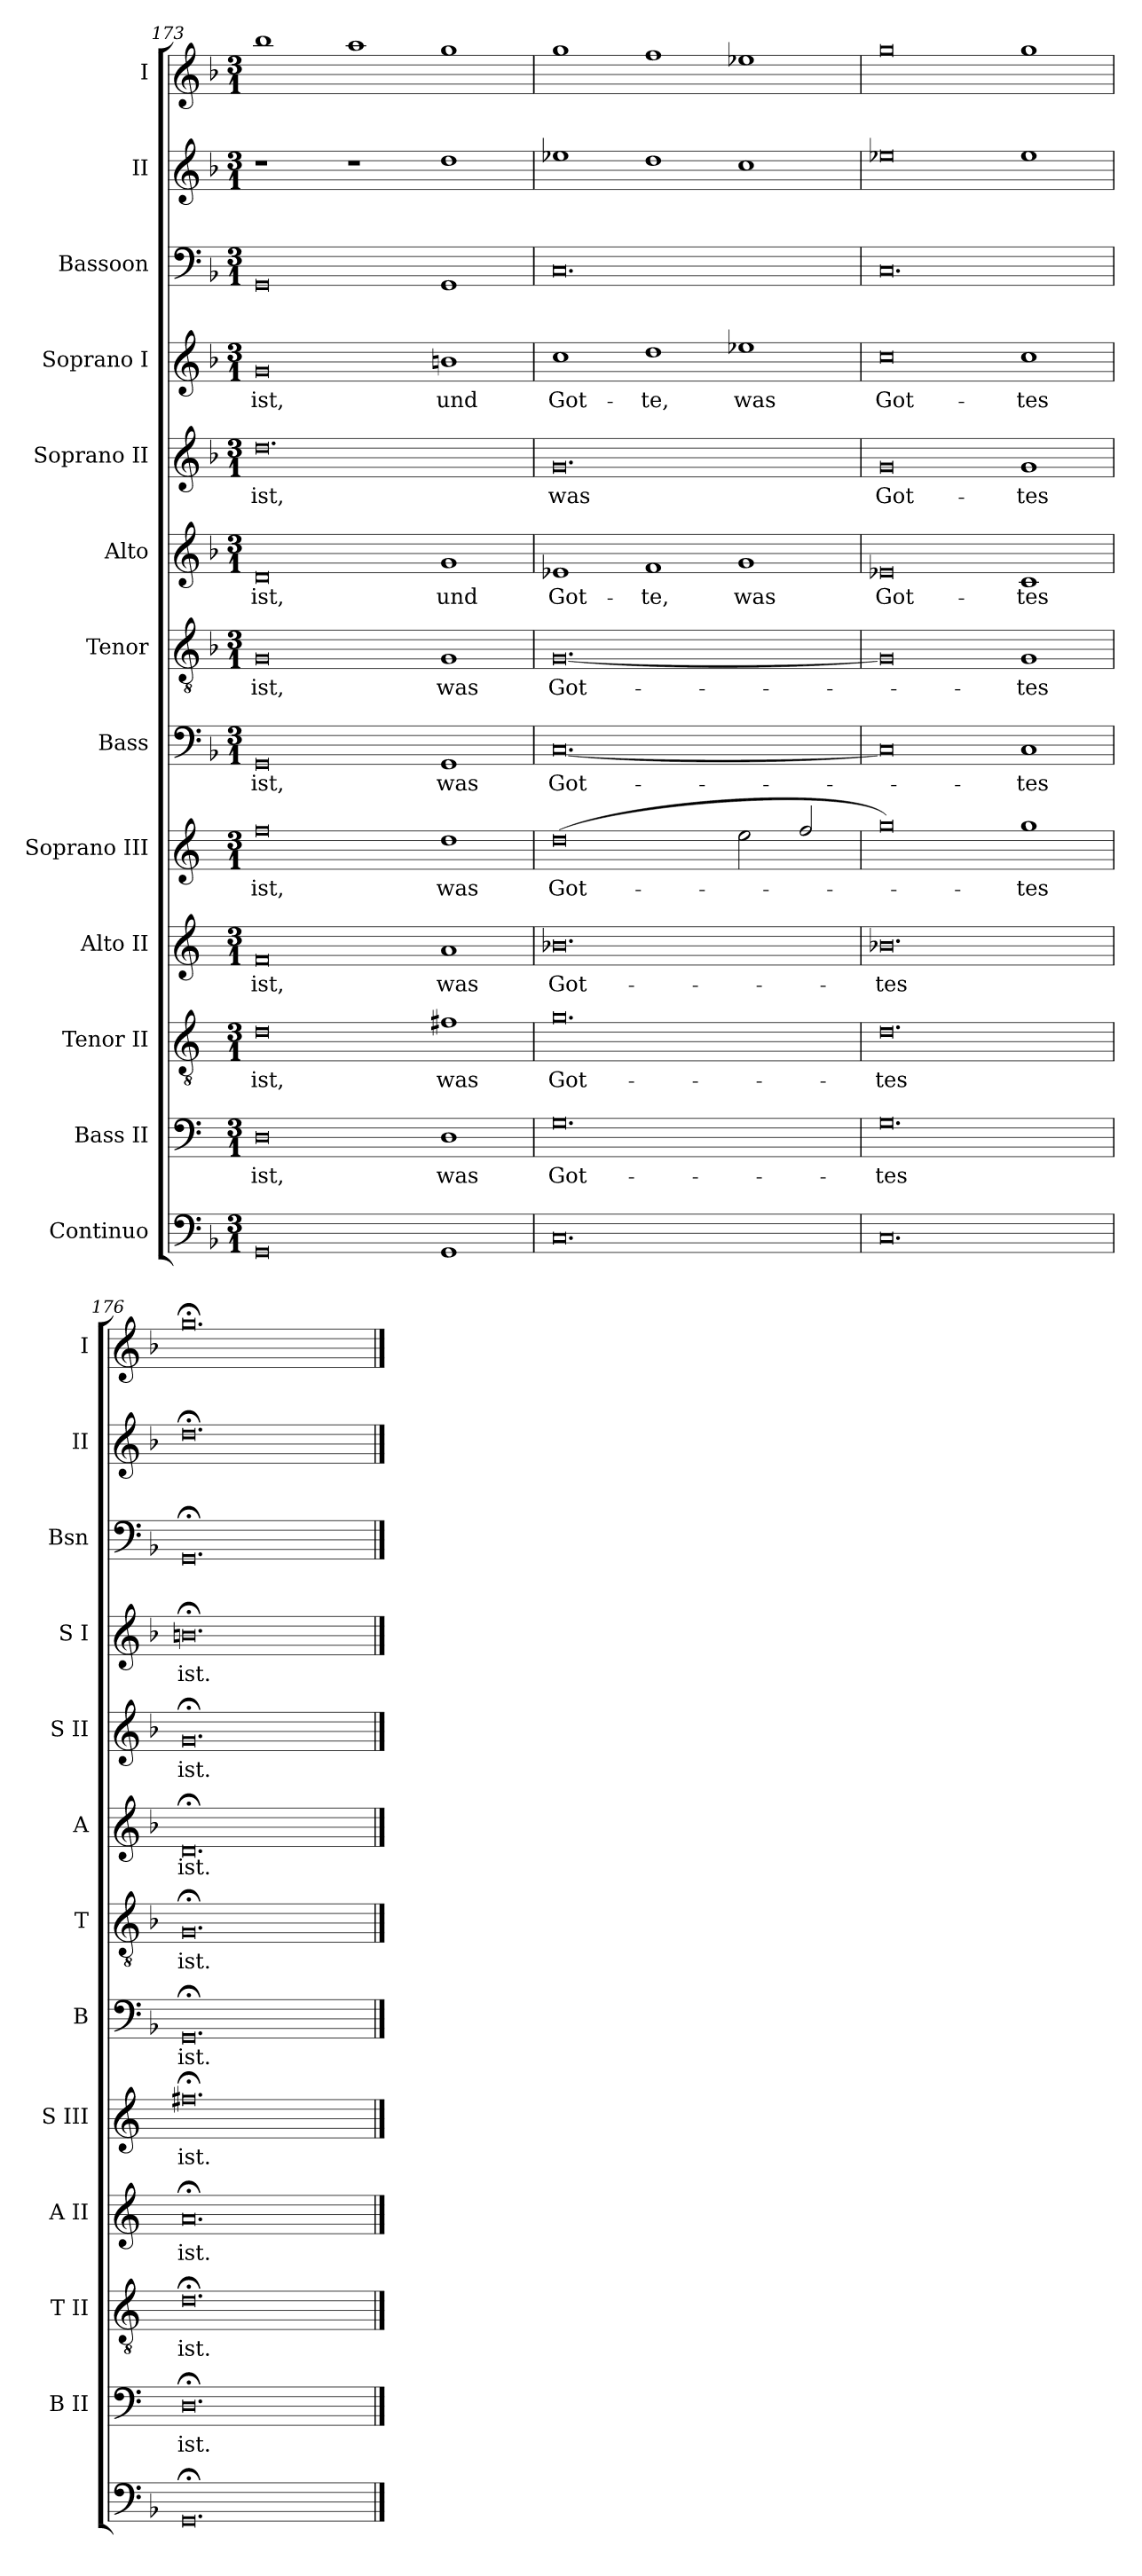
**kern	**kern	**text	**kern	**text	**kern	**text	**kern	**text	**kern	**text	**kern	**text	**kern	**text	**kern	**text	**kern	**text	**kern	**kern	**kern
*part13	*part12	*part12	*part11	*part11	*part10	*part10	*part9	*part9	*part8	*part8	*part7	*part7	*part6	*part6	*part5	*part5	*part4	*part4	*part3	*part2	*part1
*staff13	*staff12	*staff12	*staff11	*staff11	*staff10	*staff10	*staff9	*staff9	*staff8	*staff8	*staff7	*staff7	*staff6	*staff6	*staff5	*staff5	*staff4	*staff4	*staff3	*staff2	*staff1
*I"Continuo	*I"Bass II	*	*I"Tenor II	*	*I"Alto II	*	*I"Soprano III	*	*I"Bass	*	*I"Tenor	*	*I"Alto	*	*I"Soprano II	*	*I"Soprano I	*	*I"Bassoon	*I"II	*I"I
*	*I'B II	*	*I'T II	*	*I'A II	*	*I'S III	*	*I'B	*	*I'T	*	*I'A	*	*I'S II	*	*I'S I	*	*I'Bsn	*I'II	*I'I
*clefF4	*clefF4	*	*clefGv2	*	*clefG2	*	*clefG2	*	*clefF4	*	*clefGv2	*	*clefG2	*	*clefG2	*	*clefG2	*	*clefF4	*clefG2	*clefG2
*	*ITrd4c7	*	*ITrd4c7	*	*ITrd4c7	*	*ITrd4c7	*	*	*	*	*	*	*	*	*	*	*	*	*	*
*k[b-]	*k[b-]	*	*k[b-]	*	*k[b-]	*	*k[b-]	*	*k[b-]	*	*k[b-]	*	*k[b-]	*	*k[b-]	*	*k[b-]	*	*k[b-]	*k[b-]	*k[b-]
*F:	*F:	*	*F:	*	*F:	*	*F:	*	*F:	*	*F:	*	*F:	*	*F:	*	*F:	*	*F:	*F:	*F:
*M3/1	*M3/1	*	*M3/1	*	*M3/1	*	*M3/1	*	*M3/1	*	*M3/1	*	*M3/1	*	*M3/1	*	*M3/1	*	*M3/1	*M3/1	*M3/1
=173	=173	=173	=173	=173	=173	=173	=173	=173	=173	=173	=173	=173	=173	=173	=173	=173	=173	=173	=173	=173	=173
!	!	!LO:LY:b	!	!LO:LY:b	!	!LO:LY:b	!	!LO:LY:b	!	!LO:LY:b	!	!LO:LY:b	!	!LO:LY:b	!	!LO:LY:b	!	!LO:LY:b	!	!	!
0GG	0GG	ist,	0G	ist,	0B-	ist,	0b-	ist,	0GG	ist,	0G	ist,	0d	ist,	0.dd	ist,	0g	ist,	0GG	1r	1bb-
.	.	.	.	.	.	.	.	.	.	.	.	.	.	.	.	.	.	.	.	1r	1aa
!	!	!LO:LY:b	!	!LO:LY:b	!	!LO:LY:b	!	!LO:LY:b	!	!LO:LY:b	!	!LO:LY:b	!	!LO:LY:b	!	!	!	!LO:LY:b	!	!	!
1GG	1GG	was	1Bn	was	1d	was	1g	was	1GG	was	1G	was	1g	und	.	.	1bn	und	1GG	1dd	1gg
=174	=174	=174	=174	=174	=174	=174	=174	=174	=174	=174	=174	=174	=174	=174	=174	=174	=174	=174	=174	=174	=174
!	!	!LO:LY:b	!	!LO:LY:b	!	!LO:LY:b	!	!LO:LY:b	!	!LO:LY:b	!	!LO:LY:b	!	!LO:LY:b	!	!LO:LY:b	!	!LO:LY:b	!	!	!
0.C	0.C	Got-	0.c	Got-	0.e-X	Got-	(<0g	Got-	[0.C	Got-	[0.G	Got-	1e-X	Got-	0.g	was	1cc	Got-	0.C	1ee-X	1gg
!	!	!	!	!	!	!	!	!	!	!	!	!	!	!LO:LY:b	!	!	!	!LO:LY:b	!	!	!
.	.	.	.	.	.	.	.	.	.	.	.	.	1f	-te,	.	.	1dd	-te,	.	1dd	1ff
!	!	!	!	!	!	!	!	!	!	!	!	!	!	!LO:LY:b	!	!	!	!LO:LY:b	!	!	!
.	.	.	.	.	.	.	2a	.	.	.	.	.	1g	was	.	.	1ee-X	was	.	1cc	1ee-X
.	.	.	.	.	.	.	2b-/	.	.	.	.	.	.	.	.	.	.	.	.	.	.
=175	=175	=175	=175	=175	=175	=175	=175	=175	=175	=175	=175	=175	=175	=175	=175	=175	=175	=175	=175	=175	=175
!	!	!LO:LY:b	!	!LO:LY:b	!	!LO:LY:b	!	!	!	!	!	!	!	!LO:LY:b	!	!LO:LY:b	!	!LO:LY:b	!	!	!
0.C	0.C	-tes	0.G	-tes	0.e-X	-tes	0cc)	.	0C]	.	0G]	.	0e-X	Got-	0g	Got-	0cc	Got-	0.C	0ee-X	0gg
!	!	!	!	!	!	!	!	!LO:LY:b	!	!LO:LY:b	!	!LO:LY:b	!	!LO:LY:b	!	!LO:LY:b	!	!LO:LY:b	!	!	!
.	.	.	.	.	.	.	1cc	tes	1C	tes	1G	tes	1c	-tes	1g	-tes	1cc	-tes	.	1ee-	1gg
=176	=176	=176	=176	=176	=176	=176	=176	=176	=176	=176	=176	=176	=176	=176	=176	=176	=176	=176	=176	=176	=176
!	!	!LO:LY:b	!	!LO:LY:b	!	!LO:LY:b	!	!LO:LY:b	!	!LO:LY:b	!	!LO:LY:b	!	!LO:LY:b	!	!LO:LY:b	!	!LO:LY:b	!	!	!
0.GG;<	0.GG;<	ist.	0.G;<	ist.	0.d;<	ist.	0.bn;<	ist.	0.GG;<	ist.	0.G;<	ist.	0.d;<	ist.	0.g;<	ist.	0.bn;<	ist.	0.GG;<	0.dd;<	0.gg;<
==	==	==	==	==	==	==	==	==	==	==	==	==	==	==	==	==	==	==	==	==	==
*-	*-	*-	*-	*-	*-	*-	*-	*-	*-	*-	*-	*-	*-	*-	*-	*-	*-	*-	*-	*-	*-
